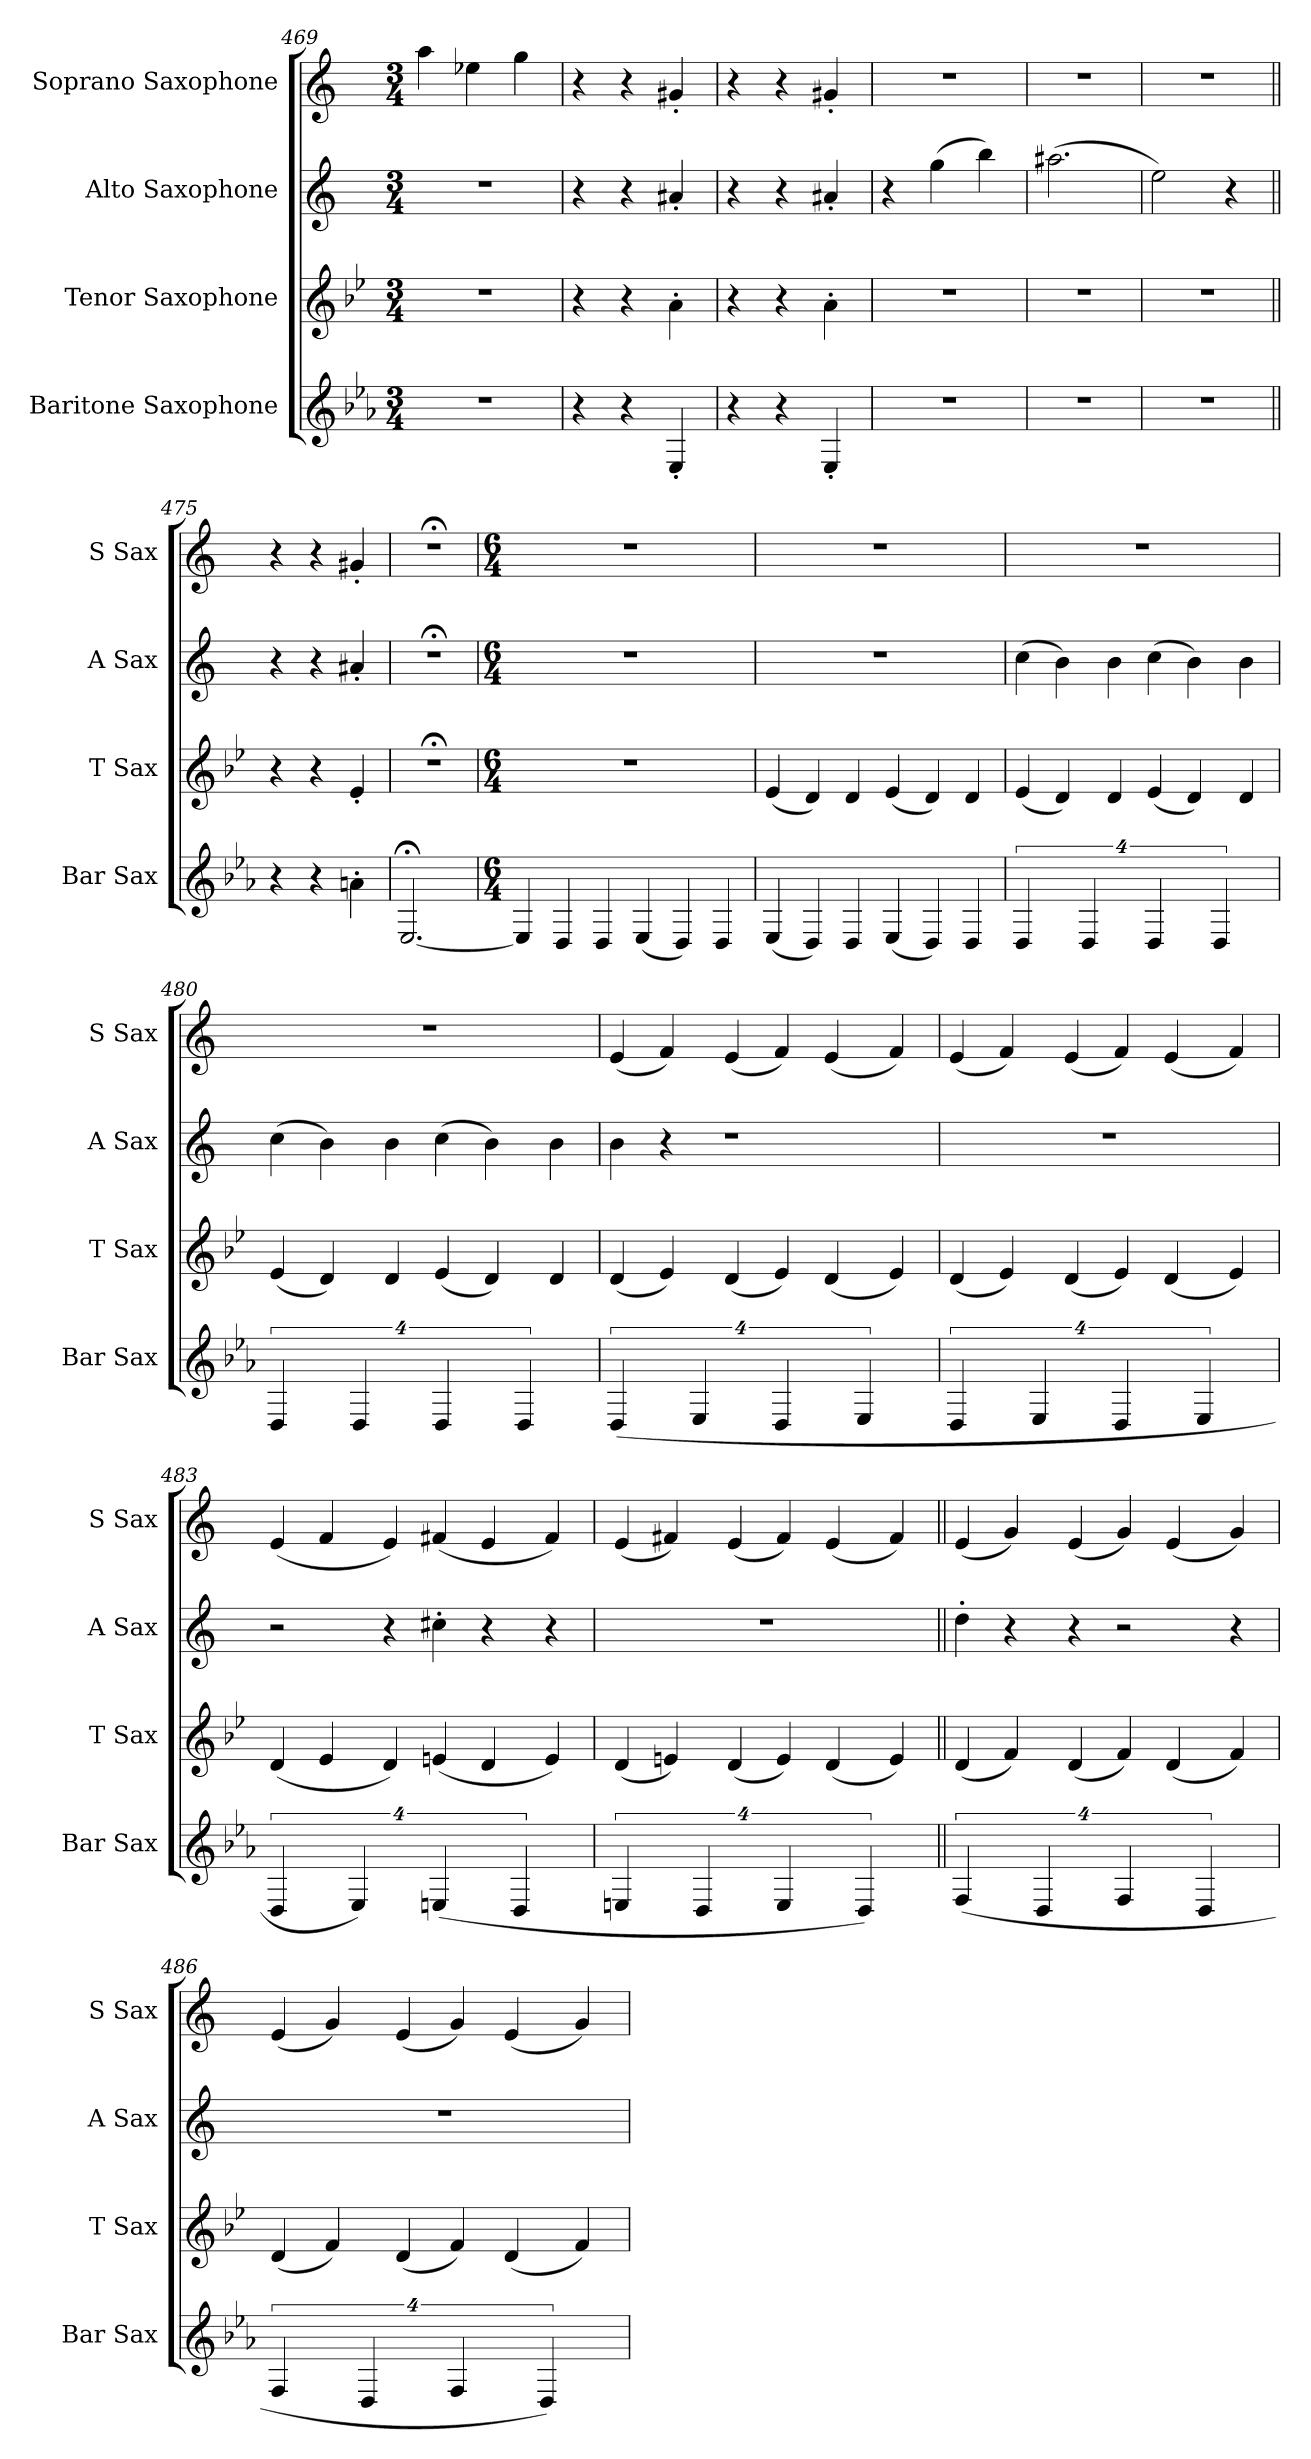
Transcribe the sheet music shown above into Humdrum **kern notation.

**kern	**kern	**kern	**kern
*part4	*part3	*part2	*part1
*staff4	*staff3	*staff2	*staff1
*I"Baritone Saxophone	*I"Tenor Saxophone	*I"Alto Saxophone	*I"Soprano Saxophone
*I'Bar Sax	*I'T Sax	*I'A Sax	*I'S Sax
*clefG2	*clefG2	*clefG2	*clefG2
*ITrd12c21	*ITrd8c14	*ITrd5c9	*ITrd1c2
*k[b-e-a-]	*k[b-e-]	*k[b-e-a-]	*k[b-e-]
*M3/4	*M3/4	*M3/4	*M3/4
=469	=469	=469	=469
2.r	2.r	2.r	4gg\
.	.	.	4dd-X\
.	.	.	4ff\
=470	=470	=470	=470
4r	4r	4r	4r
4r	4r	4r	4r
4EE-'/	4A'\	4c#X'/	4f#X'/
=471	=471	=471	=471
4r	4r	4r	4r
4r	4r	4r	4r
4EE-'/	4A'\	4c#X'/	4f#X'/
=472	=472	=472	=472
2.r	2.r	4r	2.r
.	.	(4b-\	.
.	.	4dd\)	.
=473	=473	=473	=473
2.r	2.r	(2.cc#X\	2.r
=474	=474	=474	=474
2.r	2.r	2g\)	2.r
.	.	4r	.
=475||	=475||	=475||	=475||
4r	4r	4r	4r
4r	4r	4r	4r
4An'\	4E-'/	4c#X'/	4f#X'/
=476	=476	=476	=476
*	*	*	*MM80
[2.EE-;</	2.r;<	2.r;<	2.r;<
!!LO:LB:g=z
=477	=477	=477	=477
*M6/4	*M6/4	*M6/4	*M6/4
*	*	*	*MM540
4EE-/]	1.r	1.r	1.r
4DD/	.	.	.
4DD/	.	.	.
(4EE-/	.	.	.
4DD/)	.	.	.
4DD/	.	.	.
=478	=478	=478	=478
(4EE-/	(4E-/	1.r	1.r
4DD/)	4D/)	.	.
4DD/	4D/	.	.
(4EE-/	(4E-/	.	.
4DD/)	4D/)	.	.
4DD/	4D/	.	.
=479	=479	=479	=479
8%3DD/	(4E-/	(4e-\	1.r
.	4D/)	4d\)	.
8%3DD/	.	.	.
.	4D/	4d\	.
8%3DD/	(4E-/	(4e-\	.
.	4D/)	4d\)	.
8%3DD/	.	.	.
.	4D/	4d\	.
=480	=480	=480	=480
8%3DD/	(4E-/	(4e-\	1.r
.	4D/)	4d\)	.
8%3DD/	.	.	.
.	4D/	4d\	.
8%3DD/	(4E-/	(4e-\	.
.	4D/)	4d\)	.
8%3DD/	.	.	.
.	4D/	4d\	.
=481	=481	=481	=481
(8%3DD/	(4D/	4d\	(4d/
.	4E-/)	4r	4e-/)
8%3EE-/	.	.	.
.	(4D/	1r	(4d/
8%3DD/	4E-/)	.	4e-/)
.	(4D/	.	(4d/
8%3EE-/	.	.	.
.	4E-/)	.	4e-/)
=482	=482	=482	=482
8%3DD/	(4D/	1.r	(4d/
.	4E-/)	.	4e-/)
8%3EE-/	.	.	.
.	(4D/	.	(4d/
8%3DD/	4E-/)	.	4e-/)
.	(4D/	.	(4d/
8%3EE-/	.	.	.
.	4E-/)	.	4e-/)
!!LO:PB:g=z
=483	=483	=483	=483
8%3DD/	(4D/	2r	(4d/
.	4E-/	.	4e-/
8%3EE-/)	.	.	.
.	4D/)	4r	4d/)
(8%3EEn/	(4En/	4en'\	(4en/
.	4D/	4r	4d/
8%3DD/	.	.	.
.	4E/)	4r	4e/)
=484	=484	=484	=484
8%3EEn/	(4D/	1.r	(4d/
.	4En/)	.	4en/)
8%3DD/	.	.	.
.	(4D/	.	(4d/
8%3EE/	4E/)	.	4e/)
.	(4D/	.	(4d/
8%3DD/)	.	.	.
.	4E/)	.	4e/)
=485||	=485||	=485||	=485||
(8%3FF/	(4D/	4f'\	(4d/
.	4F/)	4r	4f/)
8%3DD/	.	.	.
.	(4D/	4r	(4d/
8%3FF/	4F/)	2r	4f/)
.	(4D/	.	(4d/
8%3DD/	.	.	.
.	4F/)	4r	4f/)
=486	=486	=486	=486
8%3FF/	(4D/	1.r	(4d/
.	4F/)	.	4f/)
8%3DD/	.	.	.
.	(4D/	.	(4d/
8%3FF/	4F/)	.	4f/)
.	(4D/	.	(4d/
8%3DD/)	.	.	.
.	4F/)	.	4f/)
=	=	=	=
*-	*-	*-	*-
